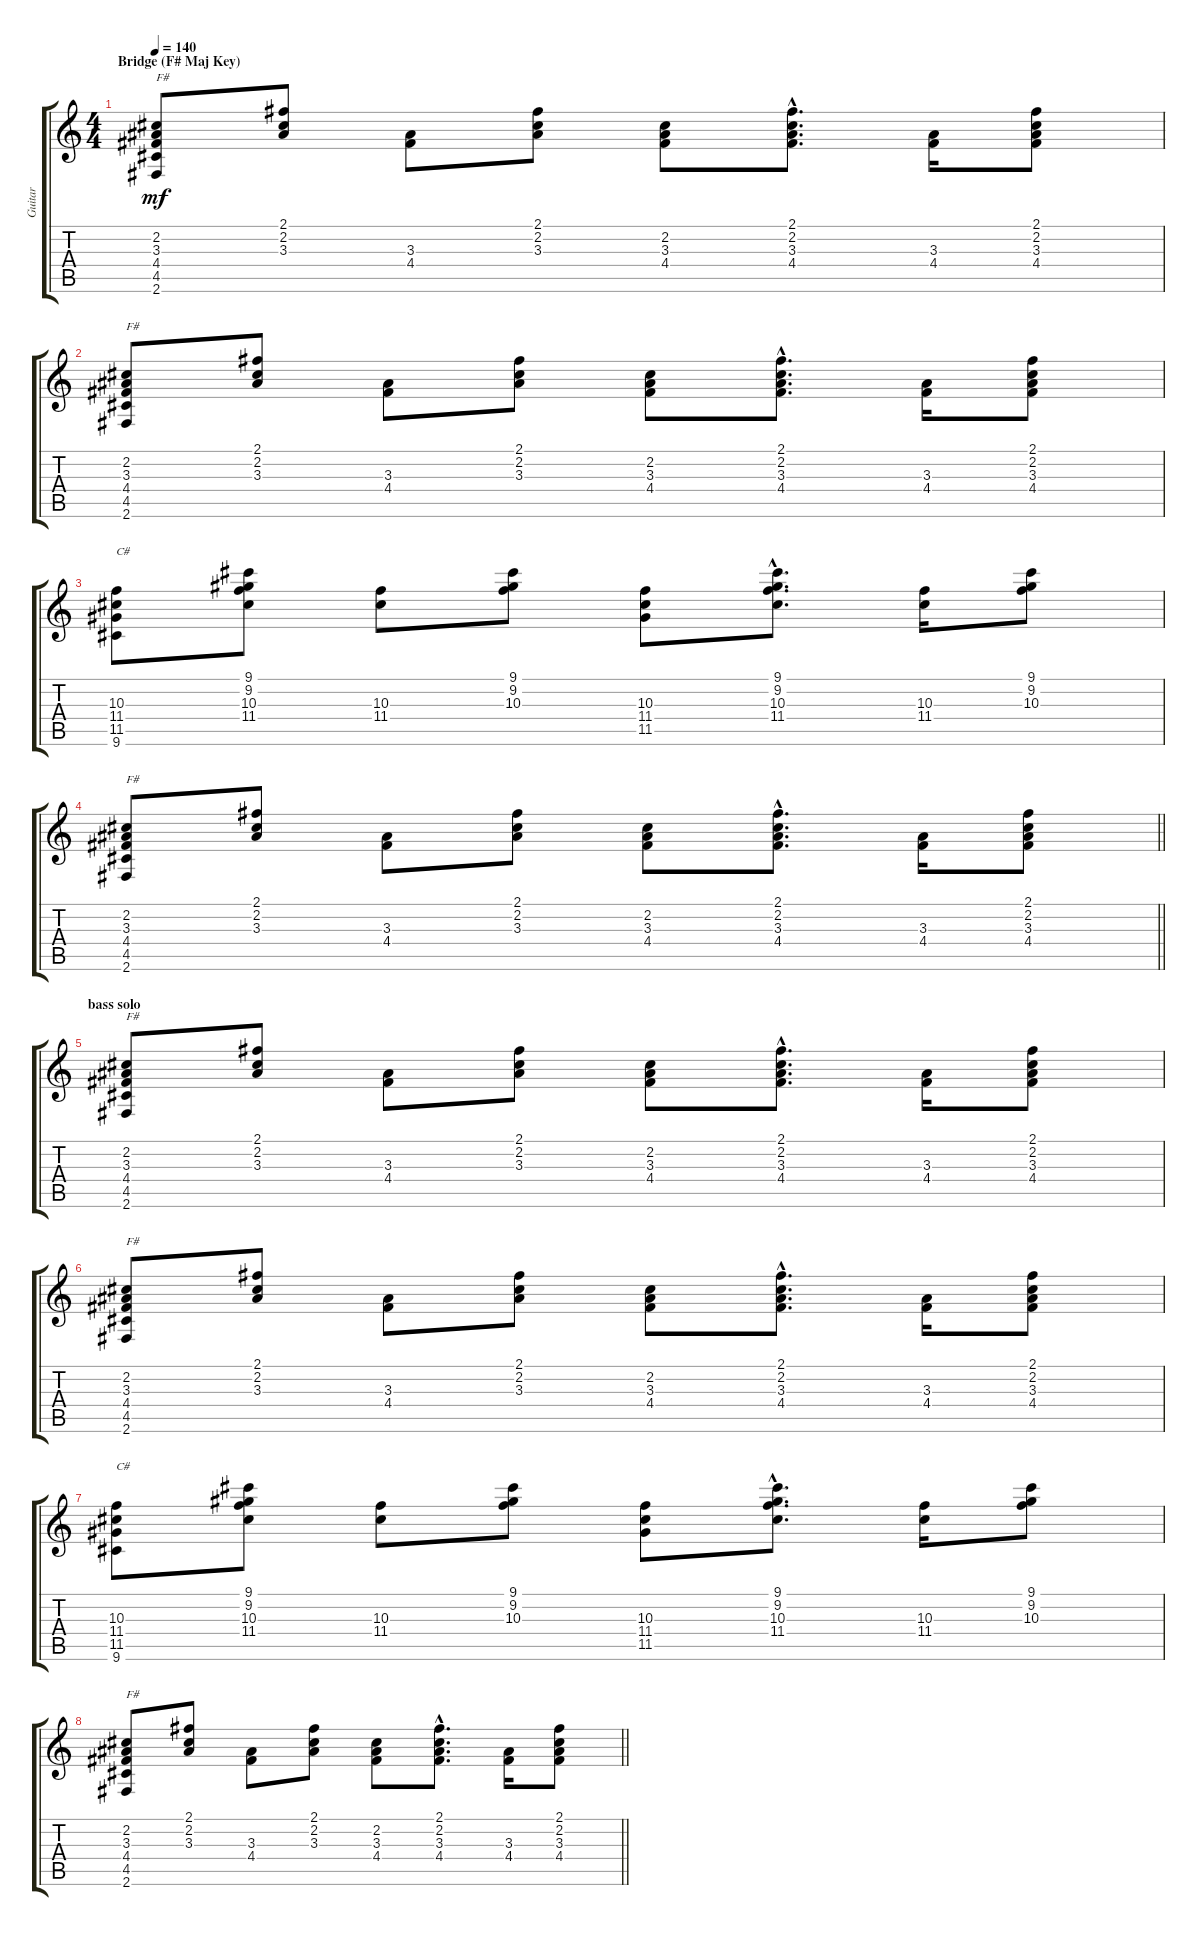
\track ("Guitar" "Guitar") {instrument acousticguitarsteel}
\staff {score tabs}
\tuning (E4 B3 G3 D3 A2 E2) {hide}
\ts (4 4)
\section ("" "Bridge (F# Maj Key)")
\tempo 140
\clef g2
\ks c
(2.2 3.3 4.4 4.5 2.6).8{txt "F#" dy mf instrument acousticguitarsteel} (2.1 2.2 3.3).8 (3.3 4.4).8 (2.1 2.2 3.3).8 (2.2 3.3 4.4).8 (2.1{hac} 2.2{hac} 3.3{hac} 4.4{hac}).8{d} (3.3 4.4).16 (2.1 2.2 3.3 4.4).8 |
(2.2 3.3 4.4 4.5 2.6).8{txt "F#"} (2.1 2.2 3.3).8 (3.3 4.4).8 (2.1 2.2 3.3).8 (2.2 3.3 4.4).8 (2.1{hac} 2.2{hac} 3.3{hac} 4.4{hac}).8{d} (3.3 4.4).16 (2.1 2.2 3.3 4.4).8 |
(10.3 11.4 11.5 9.6).8{txt "C#"} (9.1 9.2 10.3 11.4).8 (10.3 11.4).8 (9.1 9.2 10.3).8 (10.3 11.4 11.5).8 (9.1{hac} 9.2{hac} 10.3{hac} 11.4{hac}).8{d} (10.3 11.4).16 (9.1 9.2 10.3).8 |
\barLineRight lightlight
(2.2 3.3 4.4 4.5 2.6).8{txt "F#"} (2.1 2.2 3.3).8 (3.3 4.4).8 (2.1 2.2 3.3).8 (2.2 3.3 4.4).8 (2.1{hac} 2.2{hac} 3.3{hac} 4.4{hac}).8{d} (3.3 4.4).16 (2.1 2.2 3.3 4.4).8 |
\section ("" "bass solo")
(2.2 3.3 4.4 4.5 2.6).8{txt "F#"} (2.1 2.2 3.3).8 (3.3 4.4).8 (2.1 2.2 3.3).8 (2.2 3.3 4.4).8 (2.1{hac} 2.2{hac} 3.3{hac} 4.4{hac}).8{d} (3.3 4.4).16 (2.1 2.2 3.3 4.4).8 |
(2.2 3.3 4.4 4.5 2.6).8{txt "F#"} (2.1 2.2 3.3).8 (3.3 4.4).8 (2.1 2.2 3.3).8 (2.2 3.3 4.4).8 (2.1{hac} 2.2{hac} 3.3{hac} 4.4{hac}).8{d} (3.3 4.4).16 (2.1 2.2 3.3 4.4).8 |
(10.3 11.4 11.5 9.6).8{txt "C#"} (9.1 9.2 10.3 11.4).8 (10.3 11.4).8 (9.1 9.2 10.3).8 (10.3 11.4 11.5).8 (9.1{hac} 9.2{hac} 10.3{hac} 11.4{hac}).8{d} (10.3 11.4).16 (9.1 9.2 10.3).8 |
\barLineRight lightlight
(2.2 3.3 4.4 4.5 2.6).8{txt "F#"} (2.1 2.2 3.3).8 (3.3 4.4).8 (2.1 2.2 3.3).8 (2.2 3.3 4.4).8 (2.1{hac} 2.2{hac} 3.3{hac} 4.4{hac}).8{d} (3.3 4.4).16 (2.1 2.2 3.3 4.4).8
